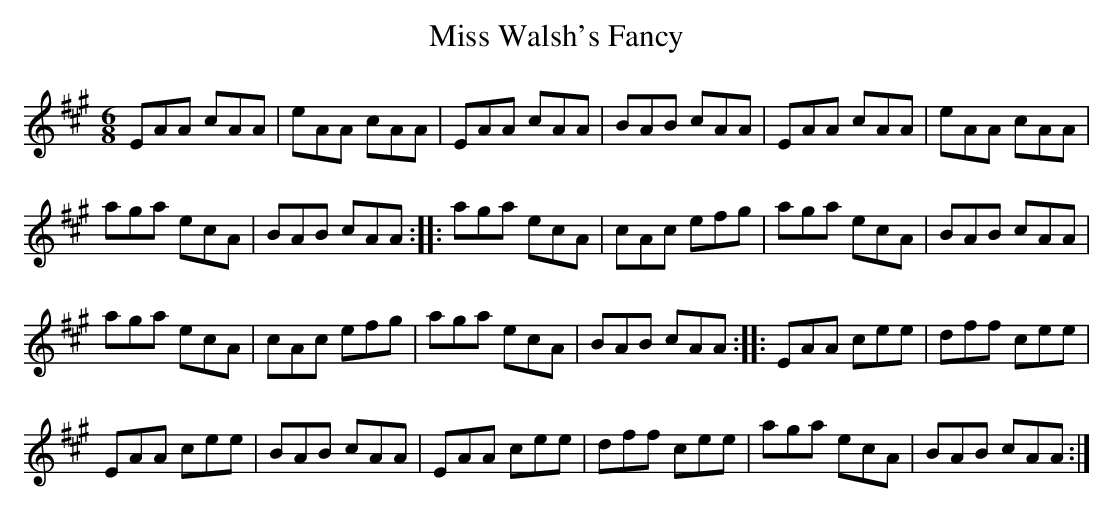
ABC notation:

X:1
T:Miss Walsh's Fancy
M:6/8
K:A
EAA cAA|eAA cAA|EAA cAA|BAB cAA|EAA cAA|eAA cAA|
aga ecA|BAB cAA::aga ecA|cAc efg|aga ecA|BAB cAA|
aga ecA|cAc efg|aga ecA|BAB cAA::EAA cee|dff cee|
EAA cee|BAB cAA|EAA cee|dff cee|aga ecA|BAB cAA:|]
